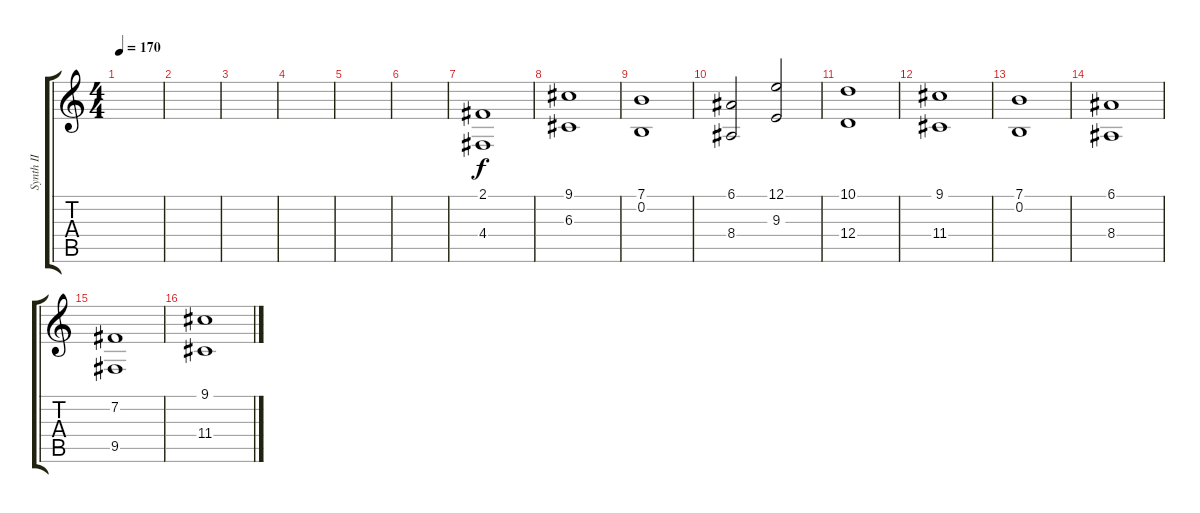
\track ("Synth II" "Synth II") {instrument choiraahs}
\staff {score tabs}
\tuning (E4 B3 G3 D3 A2 E2) {hide}
\ts (4 4)
\tempo 170
\clef g2
\ks c
|
|
|
|
|
|
(2.1 4.4).1{volume 13 instrument choiraahs} |
(9.1 6.3).1 |
(7.1 0.2).1 |
(6.1 8.4).2 (12.1 9.3).2 |
(10.1 12.4).1 |
(9.1 11.4).1 |
(7.1 0.2).1 |
(6.1 8.4).1 |
(7.2 9.5).1 |
(9.1 11.4).1
